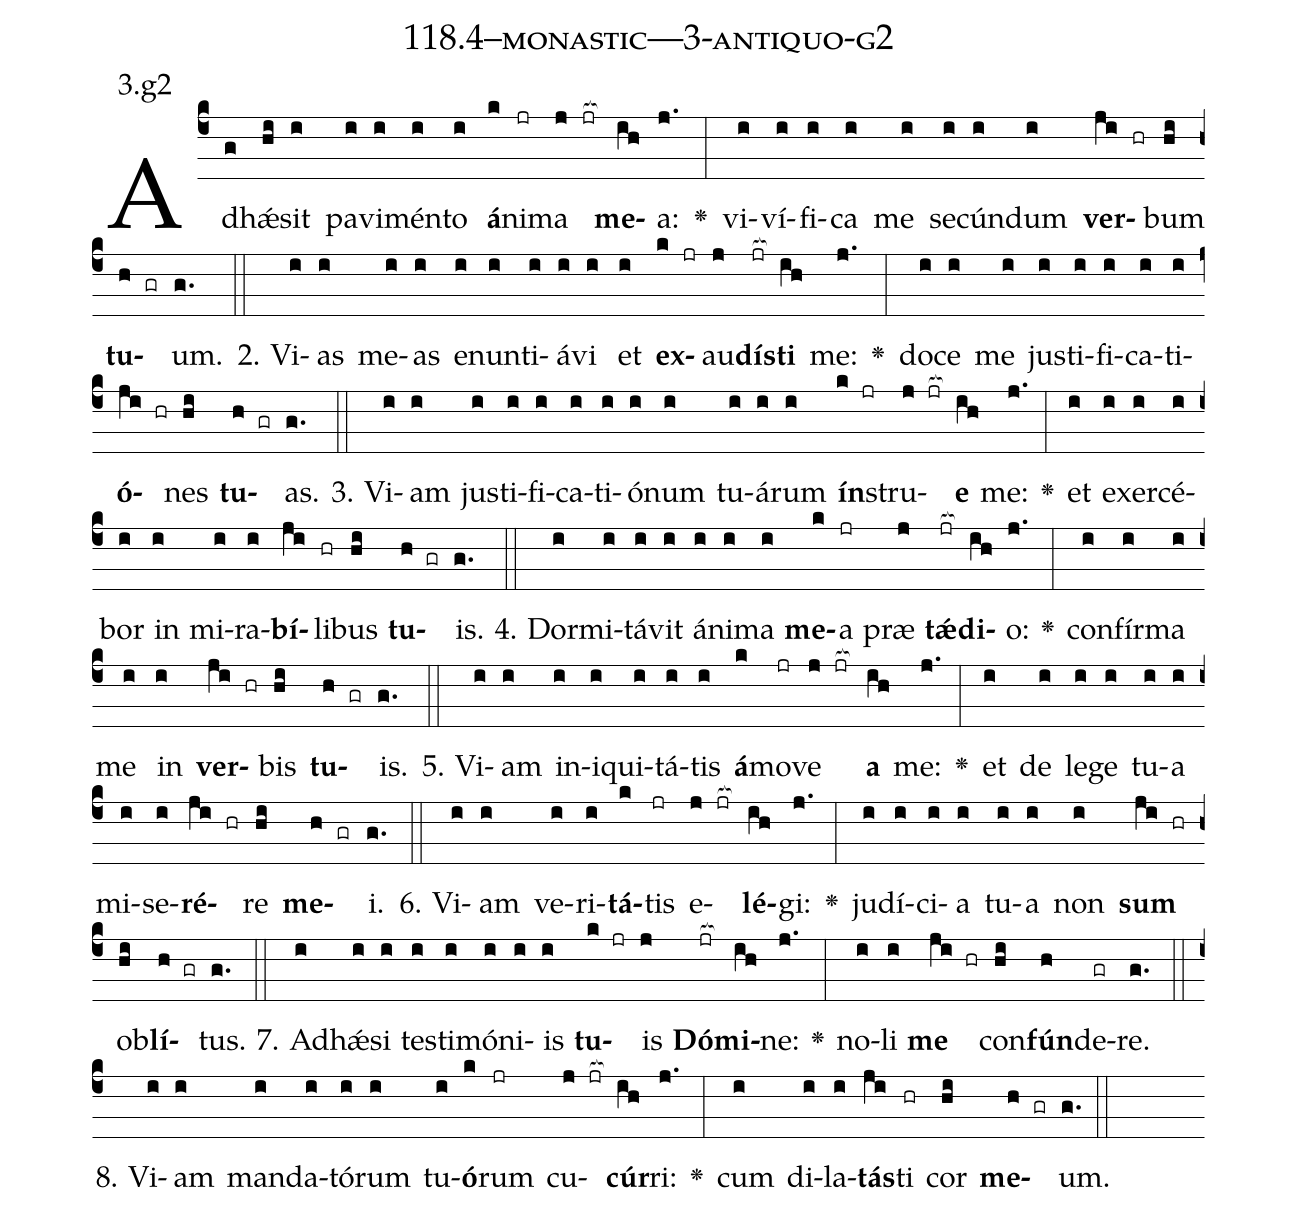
name: 118.4--monastic---3-antiquo-g2;
annotation: 3.g2;
%%
(c4)Ad(g)hǽ(hi)sit(i) pa(i)vi(i)mén(i)to(i) <b>á</b>(k)ni(jr)ma(j jr[ocb:1{]) <b>me</b>(ih[ocb:0}])a:(j.) <v>\greheightstar</v>(:) vi(i)ví(i)fi(i)ca(i) me(i) se(i)cún(i)dum(i) <b>ver</b>(ji hr)bum(hi) <b>tu</b>(h gr)um.(g.) (::)
2. Vi(i)as(i) me(i)as(i) e(i)nun(i)ti(i)á(i)vi(i) et(i) <b>ex</b>(k jr)au(j)<b>dís</b>(jr[ocb:1{])<b>ti</b>(ih[ocb:0}]) me:(j.) <v>\greheightstar</v>(:) do(i)ce(i) me(i) jus(i)ti(i)fi(i)ca(i)ti(i)<b>ó</b>(ji hr)nes(hi) <b>tu</b>(h gr)as.(g.) (::)
3. Vi(i)am(i) jus(i)ti(i)fi(i)ca(i)ti(i)ó(i)num(i) tu(i)á(i)rum(i) <b>ín</b>(k jr)stru(j jr[ocb:1{])<b>e</b>(ih[ocb:0}]) me:(j.) <v>\greheightstar</v>(:) et(i) ex(i)er(i)cé(i)bor(i) in(i) mi(i)ra(i)<b>bí</b>(ji)li(hr)bus(hi) <b>tu</b>(h gr)is.(g.) (::)
4. Dor(i)mi(i)tá(i)vit(i) á(i)ni(i)ma(i) <b>me</b>(k)a(jr) præ(j) <b>tǽ</b>(jr[ocb:1{])<b>di</b>(ih[ocb:0}])o:(j.) <v>\greheightstar</v>(:) con(i)fír(i)ma(i) me(i) in(i) <b>ver</b>(ji hr)bis(hi) <b>tu</b>(h gr)is.(g.) (::)
5. Vi(i)am(i) in(i)i(i)qui(i)tá(i)tis(i) <b>á</b>(k)mo(jr)ve(j jr[ocb:1{]) <b>a</b>(ih[ocb:0}]) me:(j.) <v>\greheightstar</v>(:) et(i) de(i) le(i)ge(i) tu(i)a(i) mi(i)se(i)<b>ré</b>(ji hr)re(hi) <b>me</b>(h gr)i.(g.) (::)
6. Vi(i)am(i) ve(i)ri(i)<b>tá</b>(k)tis(jr) e(j jr[ocb:1{])<b>lé</b>(ih[ocb:0}])gi:(j.) <v>\greheightstar</v>(:) ju(i)dí(i)ci(i)a(i) tu(i)a(i) non(i) <b>sum</b>(ji hr) ob(hi)<b>lí</b>(h gr)tus.(g.) (::)
7. Ad(i)hǽ(i)si(i) tes(i)ti(i)mó(i)ni(i)is(i) <b>tu</b>(k jr)is(j) <b>Dó</b>(jr[ocb:1{])<b>mi</b>(ih[ocb:0}])ne:(j.) <v>\greheightstar</v>(:) no(i)li(i) <b>me</b>(ji hr) con(hi)<b>fún</b>(h)de(gr)re.(g.) (::)
8. Vi(i)am(i) man(i)da(i)tó(i)rum(i) tu(i)<b>ó</b>(k)rum(jr) cu(j jr[ocb:1{])<b>cúr</b>(ih[ocb:0}])ri:(j.) <v>\greheightstar</v>(:) cum(i) di(i)la(i)<b>tás</b>(ji)ti(hr) cor(hi) <b>me</b>(h gr)um.(g.) (::)
